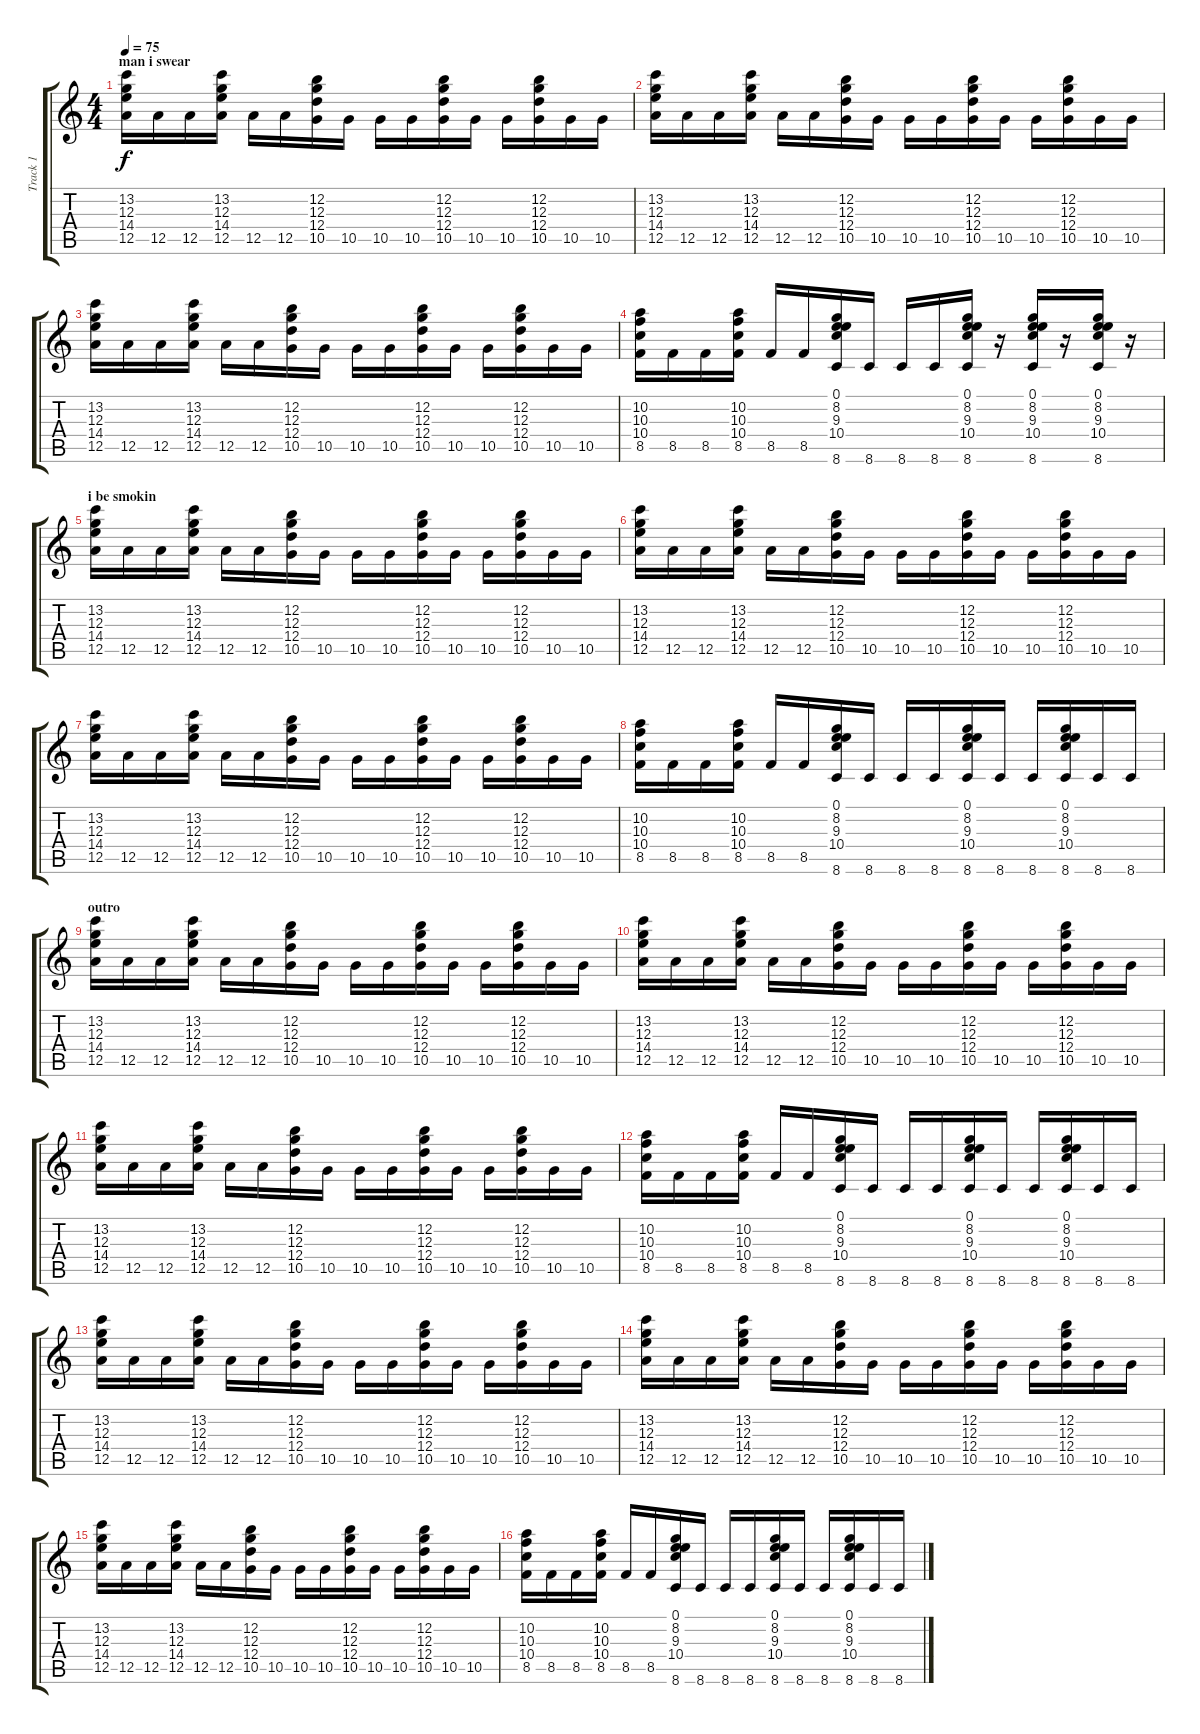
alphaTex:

\track ("Track 1" "Track 1") {instrument acousticguitarsteel}
\staff {score tabs}
\tuning (E4 B3 G3 D3 A2 E2) {hide}
\ts (4 4)
\section ("" "man i swear")
\tempo 75
\clef g2
\ks c
(13.2 12.3 14.4 12.5).16{dy f} 12.5.16 12.5.16 (13.2 12.3 14.4 12.5).16 12.5.16 12.5.16 (12.2 12.3 12.4 10.5).16 10.5.16 10.5.16 10.5.16 (12.2 12.3 12.4 10.5).16 10.5.16 10.5.16 (12.2 12.3 12.4 10.5).16 10.5.16 10.5.16 |
(13.2 12.3 14.4 12.5).16 12.5.16 12.5.16 (13.2 12.3 14.4 12.5).16 12.5.16 12.5.16 (12.2 12.3 12.4 10.5).16 10.5.16 10.5.16 10.5.16 (12.2 12.3 12.4 10.5).16 10.5.16 10.5.16 (12.2 12.3 12.4 10.5).16 10.5.16 10.5.16 |
(13.2 12.3 14.4 12.5).16 12.5.16 12.5.16 (13.2 12.3 14.4 12.5).16 12.5.16 12.5.16 (12.2 12.3 12.4 10.5).16 10.5.16 10.5.16 10.5.16 (12.2 12.3 12.4 10.5).16 10.5.16 10.5.16 (12.2 12.3 12.4 10.5).16 10.5.16 10.5.16 |
(10.2 10.3 10.4 8.5).16 8.5.16 8.5.16 (10.2 10.3 10.4 8.5).16 8.5.16 8.5.16 (0.1 8.2 9.3 10.4 8.6).16 8.6.16 8.6.16 8.6.16 (0.1 8.2 9.3 10.4 8.6).16 r.16 (0.1 8.2 9.3 10.4 8.6).16 r.16 (0.1 8.2 9.3 10.4 8.6).16 r.16 |
\section ("" "i be smokin")
(13.2 12.3 14.4 12.5).16 12.5.16 12.5.16 (13.2 12.3 14.4 12.5).16 12.5.16 12.5.16 (12.2 12.3 12.4 10.5).16 10.5.16 10.5.16 10.5.16 (12.2 12.3 12.4 10.5).16 10.5.16 10.5.16 (12.2 12.3 12.4 10.5).16 10.5.16 10.5.16 |
(13.2 12.3 14.4 12.5).16 12.5.16 12.5.16 (13.2 12.3 14.4 12.5).16 12.5.16 12.5.16 (12.2 12.3 12.4 10.5).16 10.5.16 10.5.16 10.5.16 (12.2 12.3 12.4 10.5).16 10.5.16 10.5.16 (12.2 12.3 12.4 10.5).16 10.5.16 10.5.16 |
(13.2 12.3 14.4 12.5).16 12.5.16 12.5.16 (13.2 12.3 14.4 12.5).16 12.5.16 12.5.16 (12.2 12.3 12.4 10.5).16 10.5.16 10.5.16 10.5.16 (12.2 12.3 12.4 10.5).16 10.5.16 10.5.16 (12.2 12.3 12.4 10.5).16 10.5.16 10.5.16 |
(10.2 10.3 10.4 8.5).16 8.5.16 8.5.16 (10.2 10.3 10.4 8.5).16 8.5.16 8.5.16 (0.1 8.2 9.3 10.4 8.6).16 8.6.16 8.6.16 8.6.16 (0.1 8.2 9.3 10.4 8.6).16 8.6.16 8.6.16 (0.1 8.2 9.3 10.4 8.6).16 8.6.16 8.6.16 |
\section ("" "outro")
(13.2 12.3 14.4 12.5).16 12.5.16 12.5.16 (13.2 12.3 14.4 12.5).16 12.5.16 12.5.16 (12.2 12.3 12.4 10.5).16 10.5.16 10.5.16 10.5.16 (12.2 12.3 12.4 10.5).16 10.5.16 10.5.16 (12.2 12.3 12.4 10.5).16 10.5.16 10.5.16 |
(13.2 12.3 14.4 12.5).16 12.5.16 12.5.16 (13.2 12.3 14.4 12.5).16 12.5.16 12.5.16 (12.2 12.3 12.4 10.5).16 10.5.16 10.5.16 10.5.16 (12.2 12.3 12.4 10.5).16 10.5.16 10.5.16 (12.2 12.3 12.4 10.5).16 10.5.16 10.5.16 |
(13.2 12.3 14.4 12.5).16 12.5.16 12.5.16 (13.2 12.3 14.4 12.5).16 12.5.16 12.5.16 (12.2 12.3 12.4 10.5).16 10.5.16 10.5.16 10.5.16 (12.2 12.3 12.4 10.5).16 10.5.16 10.5.16 (12.2 12.3 12.4 10.5).16 10.5.16 10.5.16 |
(10.2 10.3 10.4 8.5).16 8.5.16 8.5.16 (10.2 10.3 10.4 8.5).16 8.5.16 8.5.16 (0.1 8.2 9.3 10.4 8.6).16 8.6.16 8.6.16 8.6.16 (0.1 8.2 9.3 10.4 8.6).16 8.6.16 8.6.16 (0.1 8.2 9.3 10.4 8.6).16 8.6.16 8.6.16 |
(13.2 12.3 14.4 12.5).16 12.5.16 12.5.16 (13.2 12.3 14.4 12.5).16 12.5.16 12.5.16 (12.2 12.3 12.4 10.5).16 10.5.16 10.5.16 10.5.16 (12.2 12.3 12.4 10.5).16 10.5.16 10.5.16 (12.2 12.3 12.4 10.5).16 10.5.16 10.5.16 |
(13.2 12.3 14.4 12.5).16 12.5.16 12.5.16 (13.2 12.3 14.4 12.5).16 12.5.16 12.5.16 (12.2 12.3 12.4 10.5).16 10.5.16 10.5.16 10.5.16 (12.2 12.3 12.4 10.5).16 10.5.16 10.5.16 (12.2 12.3 12.4 10.5).16 10.5.16 10.5.16 |
(13.2 12.3 14.4 12.5).16 12.5.16 12.5.16 (13.2 12.3 14.4 12.5).16 12.5.16 12.5.16 (12.2 12.3 12.4 10.5).16 10.5.16 10.5.16 10.5.16 (12.2 12.3 12.4 10.5).16 10.5.16 10.5.16 (12.2 12.3 12.4 10.5).16 10.5.16 10.5.16 |
(10.2 10.3 10.4 8.5).16 8.5.16 8.5.16 (10.2 10.3 10.4 8.5).16 8.5.16 8.5.16 (0.1 8.2 9.3 10.4 8.6).16 8.6.16 8.6.16 8.6.16 (0.1 8.2 9.3 10.4 8.6).16 8.6.16 8.6.16 (0.1 8.2 9.3 10.4 8.6).16 8.6.16 8.6.16
